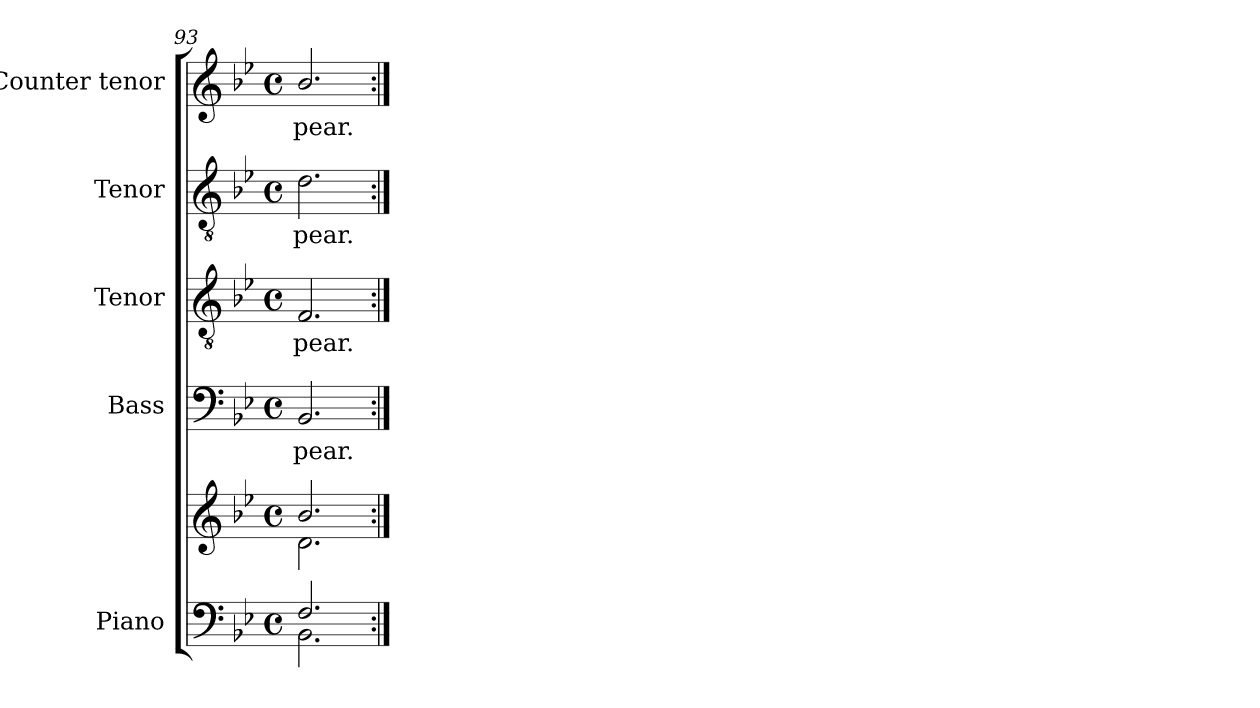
**kern	**kern	**kern	**text	**kern	**text	**kern	**text	**kern	**text
*part5	*part5	*part4	*part4	*part3	*part3	*part2	*part2	*part1	*part1
*staff6	*staff5	*staff4	*staff4	*staff3	*staff3	*staff2	*staff2	*staff1	*staff1
*I"Piano	*	*I"Bass	*	*I"Tenor	*	*I"Tenor	*	*I"Counter tenor	*
*I'Pno.	*	*I'B.	*	*I'T.	*	*I'T.	*	*	*
*clefF4	*clefG2	*clefF4	*	*clefGv2	*	*clefGv2	*	*clefG2	*
*	*	*	*	*ITrd7c12	*	*ITrd7c12	*	*	*
*k[b-e-]	*k[b-e-]	*k[b-e-]	*	*k[b-e-]	*	*k[b-e-]	*	*k[b-e-]	*
*B-:	*B-:	*B-:	*	*B-:	*	*B-:	*	*B-:	*
*M4/4	*M4/4	*M4/4	*	*M4/4	*	*M4/4	*	*M4/4	*
*met(c)	*met(c)	*met(c)	*	*met(c)	*	*met(c)	*	*met(c)	*
=93	=93	=93	=93	=93	=93	=93	=93	=93	=93
*^	*^	*	*	*	*	*	*	*	*
!	!	!	!	!	!LO:LY:b:color=#000000	!	!	!	!	!	!
!	!	!	!	!	!	!	!LO:LY:b:color=#000000	!	!	!	!
!	!	!	!	!	!	!	!	!	!LO:LY:b:color=#000000	!	!
!	!	!	!	!	!	!	!	!	!	!	!LO:LY:b:color=#000000
2.Fi/	2.BB-i\	2.b-i/	2.di\	2.BB-i/	-pear.	2.FFi/	-pear.	2.Di\	-pear.	2.b-i/	-pear.
*v	*v	*	*	*	*	*	*	*	*	*	*
*	*v	*v	*	*	*	*	*	*	*	*
=:|!	=:|!	=:|!	=:|!	=:|!	=:|!	=:|!	=:|!	=:|!	=:|!
*-	*-	*-	*-	*-	*-	*-	*-	*-	*-
